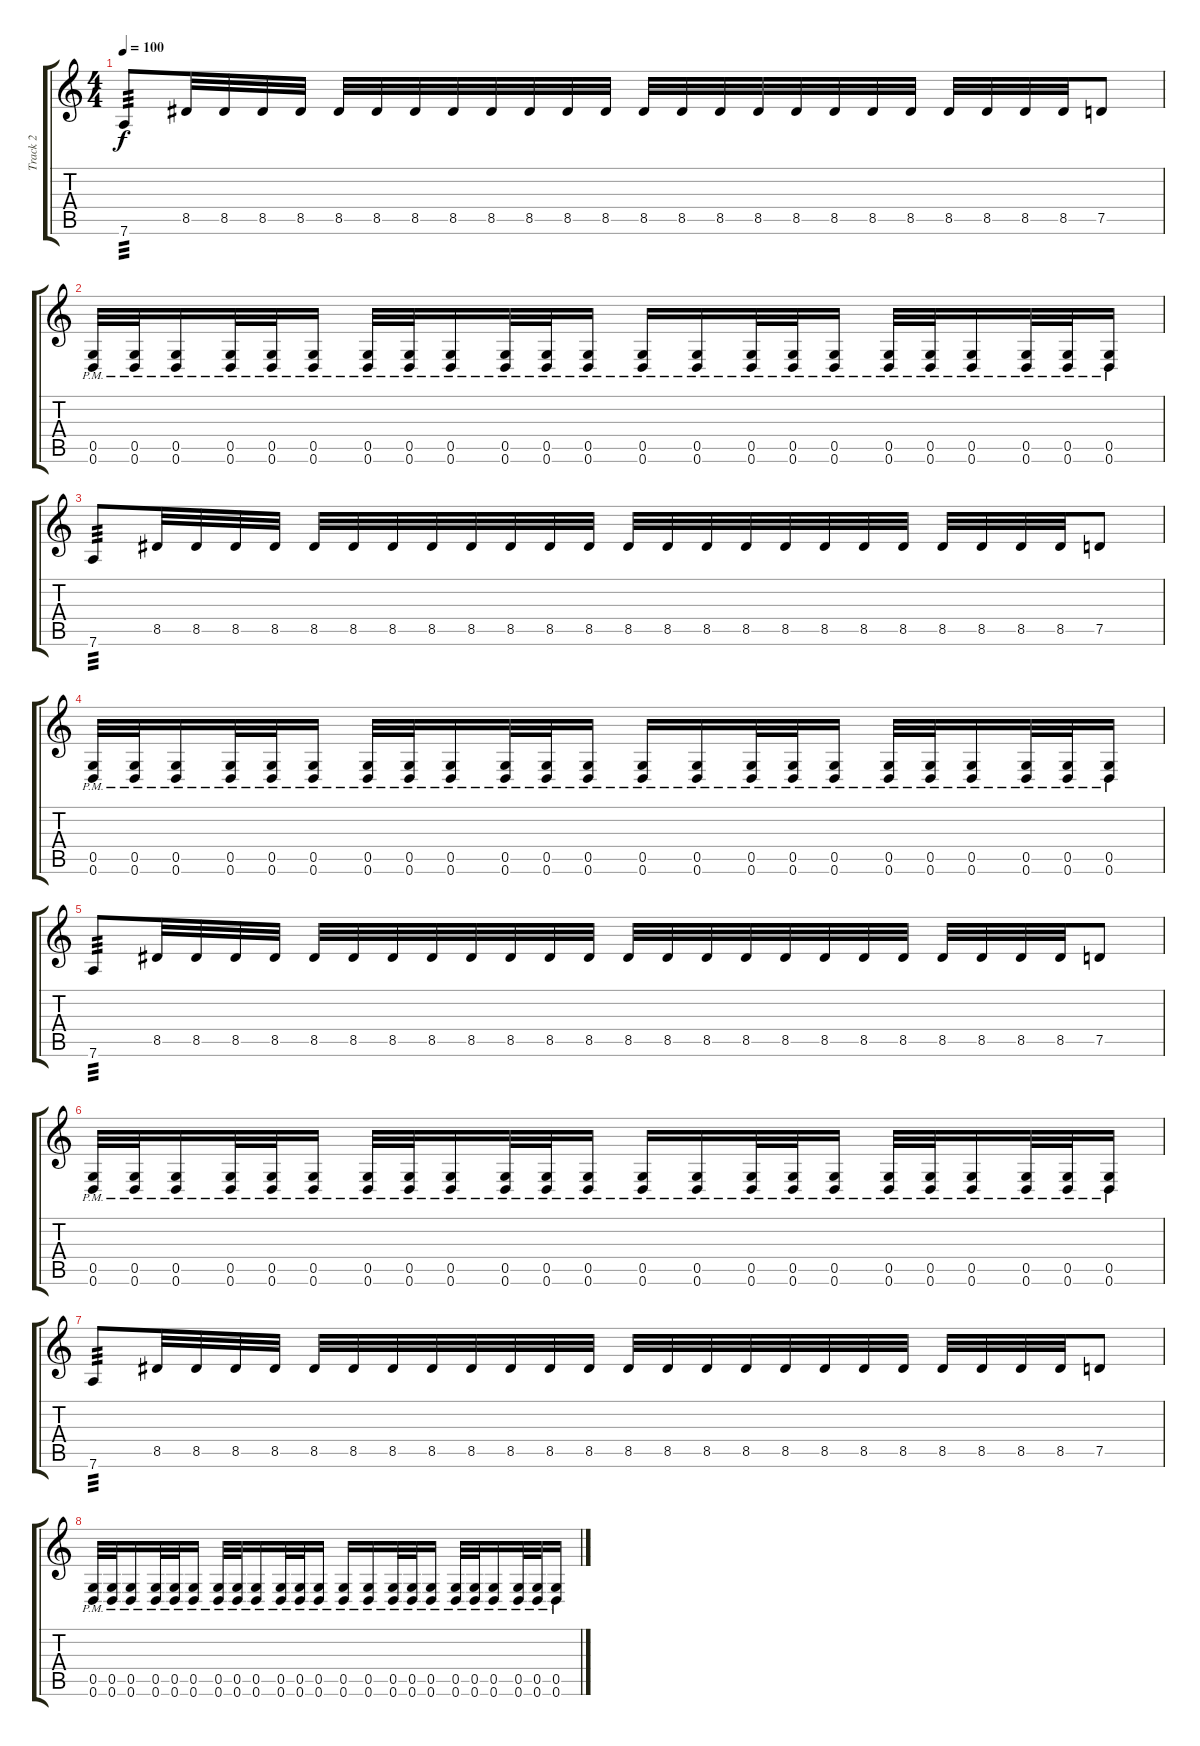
\track ("Track 2" "Track 2") {instrument distortionguitar}
\staff {score tabs}
\tuning (D4 A3 F3 C3 G2 D2) {hide}
\ts (4 4)
\tempo 100
\clef g2
\ks c
7.6.8{tp 3 dy f} 8.5.32 8.5.32 8.5.32 8.5.32 8.5.32 8.5.32 8.5.32 8.5.32 8.5.32 8.5.32 8.5.32 8.5.32 8.5.32 8.5.32 8.5.32 8.5.32 8.5.32 8.5.32 8.5.32 8.5.32 8.5.32 8.5.32 8.5.32 8.5.32 7.5.8 |
(0.5{pm} 0.6{pm}).32 (0.5{pm} 0.6{pm}).32 (0.5{pm} 0.6{pm}).16 (0.5{pm} 0.6{pm}).32 (0.5{pm} 0.6{pm}).32 (0.5{pm} 0.6{pm}).16 (0.5{pm} 0.6{pm}).32 (0.5{pm} 0.6{pm}).32 (0.5{pm} 0.6{pm}).16 (0.5{pm} 0.6{pm}).32 (0.5{pm} 0.6{pm}).32 (0.5{pm} 0.6{pm}).16 (0.5{pm} 0.6{pm}).16 (0.5{pm} 0.6{pm}).16 (0.5{pm} 0.6{pm}).32 (0.5{pm} 0.6{pm}).32 (0.5{pm} 0.6{pm}).16 (0.5{pm} 0.6{pm}).32 (0.5{pm} 0.6{pm}).32 (0.5{pm} 0.6{pm}).16 (0.5{pm} 0.6{pm}).32 (0.5{pm} 0.6{pm}).32 (0.5{pm} 0.6{pm}).16 |
7.6.8{tp 3} 8.5.32 8.5.32 8.5.32 8.5.32 8.5.32 8.5.32 8.5.32 8.5.32 8.5.32 8.5.32 8.5.32 8.5.32 8.5.32 8.5.32 8.5.32 8.5.32 8.5.32 8.5.32 8.5.32 8.5.32 8.5.32 8.5.32 8.5.32 8.5.32 7.5.8 |
(0.5{pm} 0.6{pm}).32 (0.5{pm} 0.6{pm}).32 (0.5{pm} 0.6{pm}).16 (0.5{pm} 0.6{pm}).32 (0.5{pm} 0.6{pm}).32 (0.5{pm} 0.6{pm}).16 (0.5{pm} 0.6{pm}).32 (0.5{pm} 0.6{pm}).32 (0.5{pm} 0.6{pm}).16 (0.5{pm} 0.6{pm}).32 (0.5{pm} 0.6{pm}).32 (0.5{pm} 0.6{pm}).16 (0.5{pm} 0.6{pm}).16 (0.5{pm} 0.6{pm}).16 (0.5{pm} 0.6{pm}).32 (0.5{pm} 0.6{pm}).32 (0.5{pm} 0.6{pm}).16 (0.5{pm} 0.6{pm}).32 (0.5{pm} 0.6{pm}).32 (0.5{pm} 0.6{pm}).16 (0.5{pm} 0.6{pm}).32 (0.5{pm} 0.6{pm}).32 (0.5{pm} 0.6{pm}).16 |
7.6.8{tp 3} 8.5.32 8.5.32 8.5.32 8.5.32 8.5.32 8.5.32 8.5.32 8.5.32 8.5.32 8.5.32 8.5.32 8.5.32 8.5.32 8.5.32 8.5.32 8.5.32 8.5.32 8.5.32 8.5.32 8.5.32 8.5.32 8.5.32 8.5.32 8.5.32 7.5.8 |
(0.5{pm} 0.6{pm}).32 (0.5{pm} 0.6{pm}).32 (0.5{pm} 0.6{pm}).16 (0.5{pm} 0.6{pm}).32 (0.5{pm} 0.6{pm}).32 (0.5{pm} 0.6{pm}).16 (0.5{pm} 0.6{pm}).32 (0.5{pm} 0.6{pm}).32 (0.5{pm} 0.6{pm}).16 (0.5{pm} 0.6{pm}).32 (0.5{pm} 0.6{pm}).32 (0.5{pm} 0.6{pm}).16 (0.5{pm} 0.6{pm}).16 (0.5{pm} 0.6{pm}).16 (0.5{pm} 0.6{pm}).32 (0.5{pm} 0.6{pm}).32 (0.5{pm} 0.6{pm}).16 (0.5{pm} 0.6{pm}).32 (0.5{pm} 0.6{pm}).32 (0.5{pm} 0.6{pm}).16 (0.5{pm} 0.6{pm}).32 (0.5{pm} 0.6{pm}).32 (0.5{pm} 0.6{pm}).16 |
7.6.8{tp 3} 8.5.32 8.5.32 8.5.32 8.5.32 8.5.32 8.5.32 8.5.32 8.5.32 8.5.32 8.5.32 8.5.32 8.5.32 8.5.32 8.5.32 8.5.32 8.5.32 8.5.32 8.5.32 8.5.32 8.5.32 8.5.32 8.5.32 8.5.32 8.5.32 7.5.8 |
(0.5{pm} 0.6{pm}).32 (0.5{pm} 0.6{pm}).32 (0.5{pm} 0.6{pm}).16 (0.5{pm} 0.6{pm}).32 (0.5{pm} 0.6{pm}).32 (0.5{pm} 0.6{pm}).16 (0.5{pm} 0.6{pm}).32 (0.5{pm} 0.6{pm}).32 (0.5{pm} 0.6{pm}).16 (0.5{pm} 0.6{pm}).32 (0.5{pm} 0.6{pm}).32 (0.5{pm} 0.6{pm}).16 (0.5{pm} 0.6{pm}).16 (0.5{pm} 0.6{pm}).16 (0.5{pm} 0.6{pm}).32 (0.5{pm} 0.6{pm}).32 (0.5{pm} 0.6{pm}).16 (0.5{pm} 0.6{pm}).32 (0.5{pm} 0.6{pm}).32 (0.5{pm} 0.6{pm}).16 (0.5{pm} 0.6{pm}).32 (0.5{pm} 0.6{pm}).32 (0.5{pm} 0.6{pm}).16
